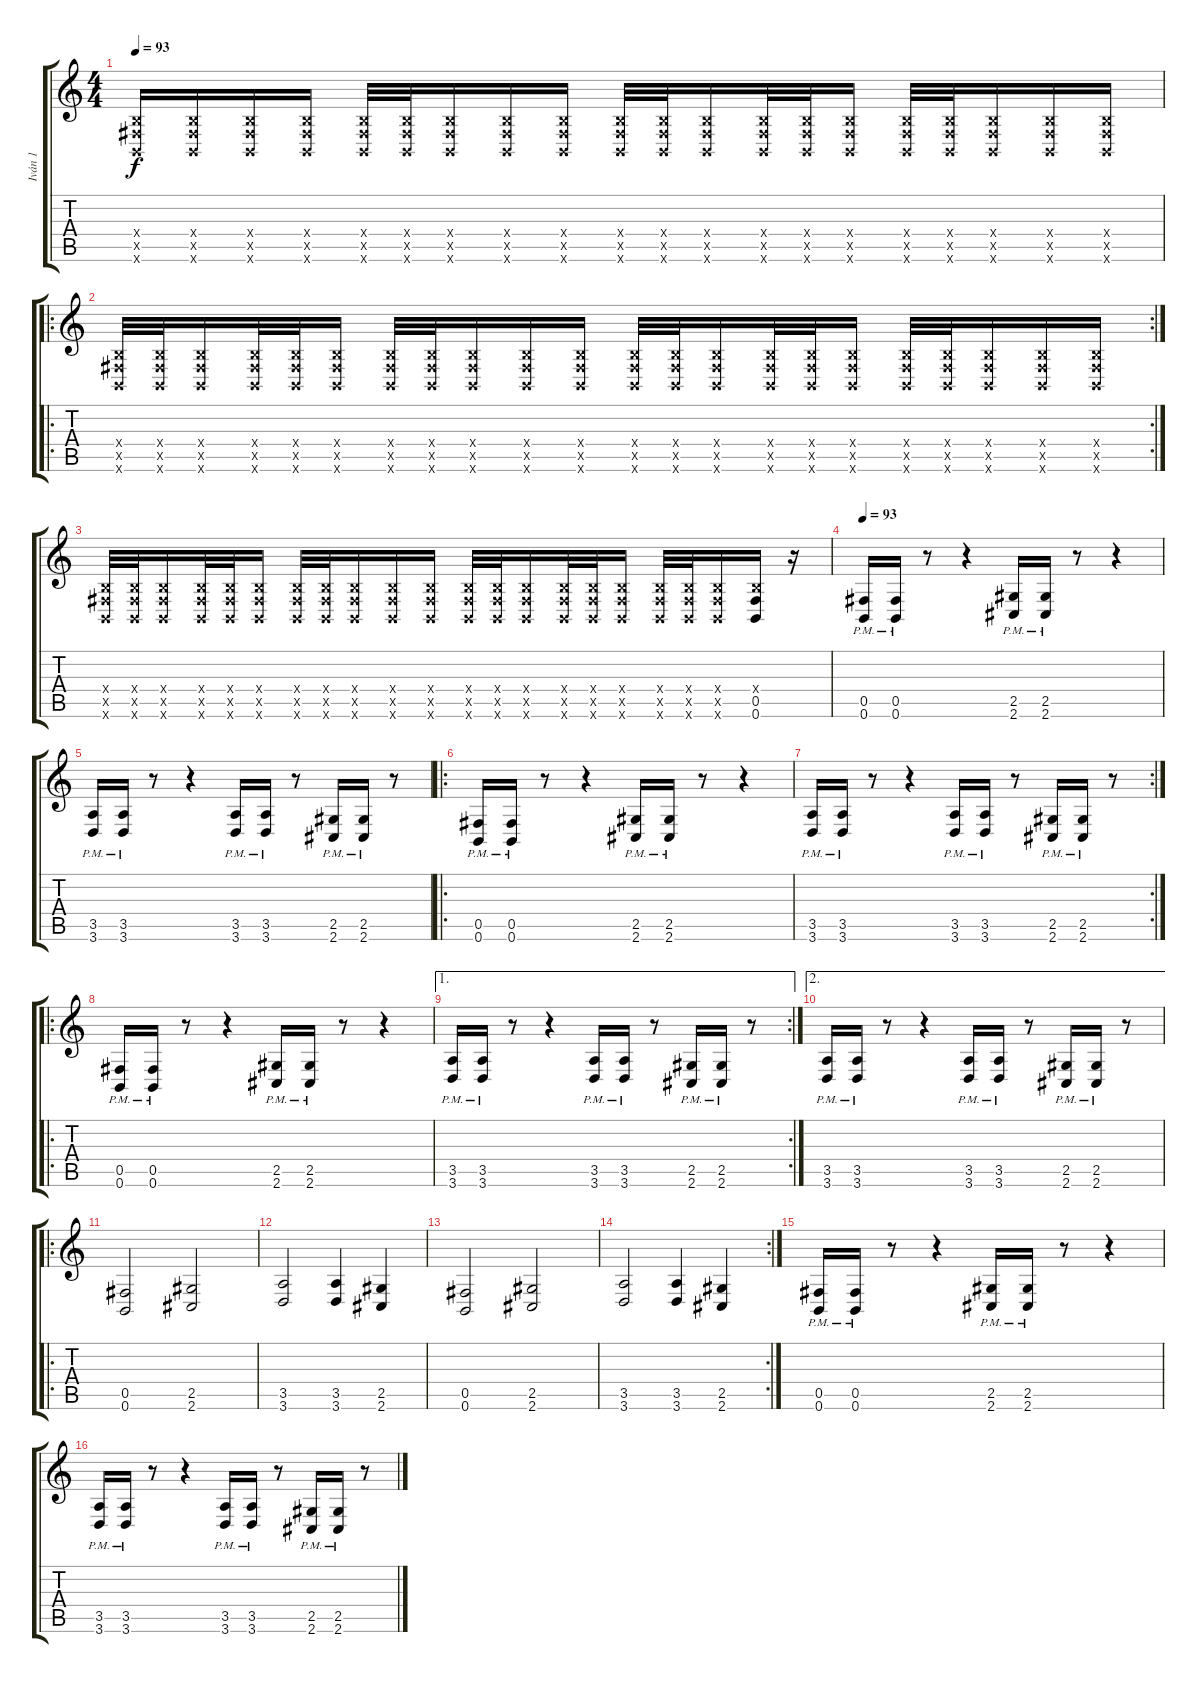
\track ("Iván 1" "Iván 1") {instrument distortionguitar}
\staff {score tabs}
\tuning (Db4 Ab3 E3 B2 Gb2 B1) {hide}
\ts (4 4)
\tempo 93
\tempo 77
\tempo 93
\clef g2
\ks c
(0.4{x} 0.5{x} 0.6{x}).16{dy f instrument distortionguitar} (0.4{x} 0.5{x} 0.6{x}).16 (0.4{x} 0.5{x} 0.6{x}).16 (0.4{x} 0.5{x} 0.6{x}).16 (0.4{x} 0.5{x} 0.6{x}).32 (0.4{x} 0.5{x} 0.6{x}).32 (0.4{x} 0.5{x} 0.6{x}).16 (0.4{x} 0.5{x} 0.6{x}).16 (0.4{x} 0.5{x} 0.6{x}).16 (0.4{x} 0.5{x} 0.6{x}).32 (0.4{x} 0.5{x} 0.6{x}).32 (0.4{x} 0.5{x} 0.6{x}).16 (0.4{x} 0.5{x} 0.6{x}).32 (0.4{x} 0.5{x} 0.6{x}).32 (0.4{x} 0.5{x} 0.6{x}).16 (0.4{x} 0.5{x} 0.6{x}).32 (0.4{x} 0.5{x} 0.6{x}).32 (0.4{x} 0.5{x} 0.6{x}).16 (0.4{x} 0.5{x} 0.6{x}).16 (0.4{x} 0.5{x} 0.6{x}).16 |
\ro
\rc 2
(0.4{x} 0.5{x} 0.6{x}).32 (0.4{x} 0.5{x} 0.6{x}).32 (0.4{x} 0.5{x} 0.6{x}).16 (0.4{x} 0.5{x} 0.6{x}).32 (0.4{x} 0.5{x} 0.6{x}).32 (0.4{x} 0.5{x} 0.6{x}).16 (0.4{x} 0.5{x} 0.6{x}).32 (0.4{x} 0.5{x} 0.6{x}).32 (0.4{x} 0.5{x} 0.6{x}).16 (0.4{x} 0.5{x} 0.6{x}).16 (0.4{x} 0.5{x} 0.6{x}).16 (0.4{x} 0.5{x} 0.6{x}).32 (0.4{x} 0.5{x} 0.6{x}).32 (0.4{x} 0.5{x} 0.6{x}).16 (0.4{x} 0.5{x} 0.6{x}).32 (0.4{x} 0.5{x} 0.6{x}).32 (0.4{x} 0.5{x} 0.6{x}).16 (0.4{x} 0.5{x} 0.6{x}).32 (0.4{x} 0.5{x} 0.6{x}).32 (0.4{x} 0.5{x} 0.6{x}).16 (0.4{x} 0.5{x} 0.6{x}).16 (0.4{x} 0.5{x} 0.6{x}).16 |
(0.4{x} 0.5{x} 0.6{x}).32 (0.4{x} 0.5{x} 0.6{x}).32 (0.4{x} 0.5{x} 0.6{x}).16 (0.4{x} 0.5{x} 0.6{x}).32 (0.4{x} 0.5{x} 0.6{x}).32 (0.4{x} 0.5{x} 0.6{x}).16 (0.4{x} 0.5{x} 0.6{x}).32 (0.4{x} 0.5{x} 0.6{x}).32 (0.4{x} 0.5{x} 0.6{x}).16 (0.4{x} 0.5{x} 0.6{x}).16 (0.4{x} 0.5{x} 0.6{x}).16 (0.4{x} 0.5{x} 0.6{x}).32 (0.4{x} 0.5{x} 0.6{x}).32 (0.4{x} 0.5{x} 0.6{x}).16 (0.4{x} 0.5{x} 0.6{x}).32 (0.4{x} 0.5{x} 0.6{x}).32 (0.4{x} 0.5{x} 0.6{x}).16 (0.4{x} 0.5{x} 0.6{x}).32 (0.4{x} 0.5{x} 0.6{x}).32 (0.4{x} 0.5{x} 0.6{x}).16 (0.4{x} 0.5 0.6).16 r.16 |
\tempo 93
(0.5 0.6{pm}).16 (0.5 0.6{pm}).16 r.8 r.4 (2.5 2.6{pm}).16 (2.5 2.6{pm}).16 r.8 r.4 |
(3.5 3.6{pm}).16 (3.5 3.6{pm}).16 r.8 r.4 (3.5 3.6{pm}).16 (3.5 3.6{pm}).16 r.8 (2.5 2.6{pm}).16 (2.5 2.6{pm}).16 r.8 |
\ro
(0.5 0.6{pm}).16 (0.5 0.6{pm}).16 r.8 r.4 (2.5 2.6{pm}).16 (2.5 2.6{pm}).16 r.8 r.4 |
\rc 2
(3.5 3.6{pm}).16 (3.5 3.6{pm}).16 r.8 r.4 (3.5 3.6{pm}).16 (3.5 3.6{pm}).16 r.8 (2.5 2.6{pm}).16 (2.5 2.6{pm}).16 r.8 |
\ro
(0.5 0.6{pm}).16 (0.5 0.6{pm}).16 r.8 r.4 (2.5 2.6{pm}).16 (2.5 2.6{pm}).16 r.8 r.4 |
\ae 1
\rc 2
(3.5 3.6{pm}).16 (3.5 3.6{pm}).16 r.8 r.4 (3.5 3.6{pm}).16 (3.5 3.6{pm}).16 r.8 (2.5 2.6{pm}).16 (2.5 2.6{pm}).16 r.8 |
\ae 2
(3.5 3.6{pm}).16 (3.5 3.6{pm}).16 r.8 r.4 (3.5 3.6{pm}).16 (3.5 3.6{pm}).16 r.8 (2.5 2.6{pm}).16 (2.5 2.6{pm}).16 r.8 |
\ro
(0.5 0.6).2 (2.5 2.6).2 |
(3.5 3.6).2 (3.5 3.6).4 (2.5 2.6).4 |
(0.5 0.6).2 (2.5 2.6).2 |
\rc 2
(3.5 3.6).2 (3.5 3.6).4 (2.5 2.6).4 |
(0.5 0.6{pm}).16 (0.5 0.6{pm}).16 r.8 r.4 (2.5 2.6{pm}).16 (2.5 2.6{pm}).16 r.8 r.4 |
(3.5 3.6{pm}).16 (3.5 3.6{pm}).16 r.8 r.4 (3.5 3.6{pm}).16 (3.5 3.6{pm}).16 r.8 (2.5 2.6{pm}).16 (2.5 2.6{pm}).16 r.8
